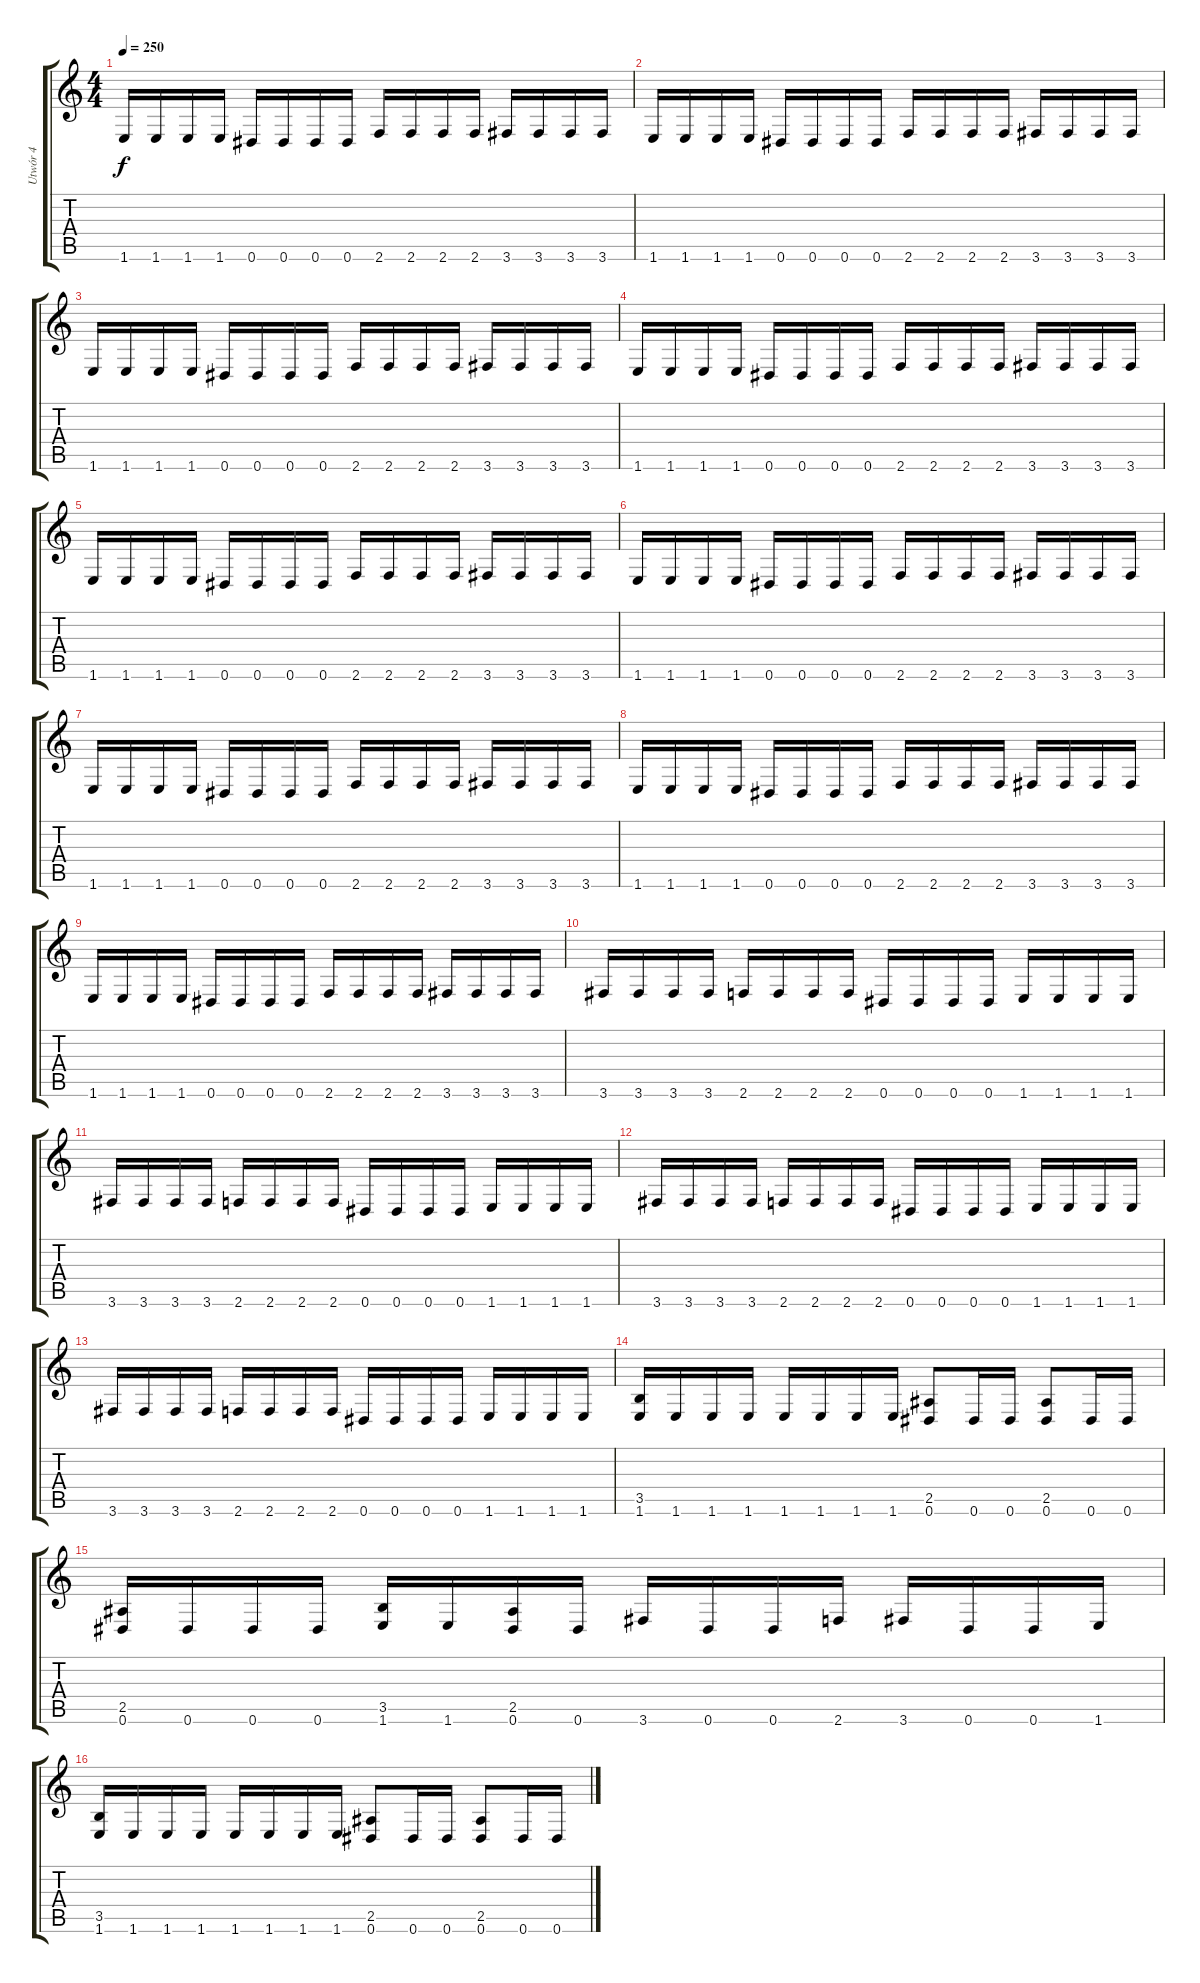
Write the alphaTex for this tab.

\track ("Utwór 4" "Utwór 4") {instrument electricbasspick}
\staff {score tabs}
\tuning (Eb4 Bb3 Gb3 Db3 Ab2 Eb2) {hide}
\ts (4 4)
\tempo 250
\clef g2
\ks c
1.6.16{dy f} 1.6.16 1.6.16 1.6.16 0.6.16 0.6.16 0.6.16 0.6.16 2.6.16 2.6.16 2.6.16 2.6.16 3.6.16 3.6.16 3.6.16 3.6.16 |
1.6.16 1.6.16 1.6.16 1.6.16 0.6.16 0.6.16 0.6.16 0.6.16 2.6.16 2.6.16 2.6.16 2.6.16 3.6.16 3.6.16 3.6.16 3.6.16 |
1.6.16 1.6.16 1.6.16 1.6.16 0.6.16 0.6.16 0.6.16 0.6.16 2.6.16 2.6.16 2.6.16 2.6.16 3.6.16 3.6.16 3.6.16 3.6.16 |
1.6.16 1.6.16 1.6.16 1.6.16 0.6.16 0.6.16 0.6.16 0.6.16 2.6.16 2.6.16 2.6.16 2.6.16 3.6.16 3.6.16 3.6.16 3.6.16 |
1.6.16 1.6.16 1.6.16 1.6.16 0.6.16 0.6.16 0.6.16 0.6.16 2.6.16 2.6.16 2.6.16 2.6.16 3.6.16 3.6.16 3.6.16 3.6.16 |
1.6.16 1.6.16 1.6.16 1.6.16 0.6.16 0.6.16 0.6.16 0.6.16 2.6.16 2.6.16 2.6.16 2.6.16 3.6.16 3.6.16 3.6.16 3.6.16 |
1.6.16 1.6.16 1.6.16 1.6.16 0.6.16 0.6.16 0.6.16 0.6.16 2.6.16 2.6.16 2.6.16 2.6.16 3.6.16 3.6.16 3.6.16 3.6.16 |
1.6.16 1.6.16 1.6.16 1.6.16 0.6.16 0.6.16 0.6.16 0.6.16 2.6.16 2.6.16 2.6.16 2.6.16 3.6.16 3.6.16 3.6.16 3.6.16 |
1.6.16 1.6.16 1.6.16 1.6.16 0.6.16 0.6.16 0.6.16 0.6.16 2.6.16 2.6.16 2.6.16 2.6.16 3.6.16 3.6.16 3.6.16 3.6.16 |
3.6.16 3.6.16 3.6.16 3.6.16 2.6.16 2.6.16 2.6.16 2.6.16 0.6.16 0.6.16 0.6.16 0.6.16 1.6.16 1.6.16 1.6.16 1.6.16 |
3.6.16 3.6.16 3.6.16 3.6.16 2.6.16 2.6.16 2.6.16 2.6.16 0.6.16 0.6.16 0.6.16 0.6.16 1.6.16 1.6.16 1.6.16 1.6.16 |
3.6.16 3.6.16 3.6.16 3.6.16 2.6.16 2.6.16 2.6.16 2.6.16 0.6.16 0.6.16 0.6.16 0.6.16 1.6.16 1.6.16 1.6.16 1.6.16 |
3.6.16 3.6.16 3.6.16 3.6.16 2.6.16 2.6.16 2.6.16 2.6.16 0.6.16 0.6.16 0.6.16 0.6.16 1.6.16 1.6.16 1.6.16 1.6.16 |
(3.5 1.6).16 1.6.16 1.6.16 1.6.16 1.6.16 1.6.16 1.6.16 1.6.16 (2.5 0.6).8 0.6.16 0.6.16 (2.5 0.6).8 0.6.16 0.6.16 |
(2.5 0.6).16 0.6.16 0.6.16 0.6.16 (3.5 1.6).16 1.6.16 (2.5 0.6).16 0.6.16 3.6.16 0.6.16 0.6.16 2.6.16 3.6.16 0.6.16 0.6.16 1.6.16 |
(3.5 1.6).16 1.6.16 1.6.16 1.6.16 1.6.16 1.6.16 1.6.16 1.6.16 (2.5 0.6).8 0.6.16 0.6.16 (2.5 0.6).8 0.6.16 0.6.16
